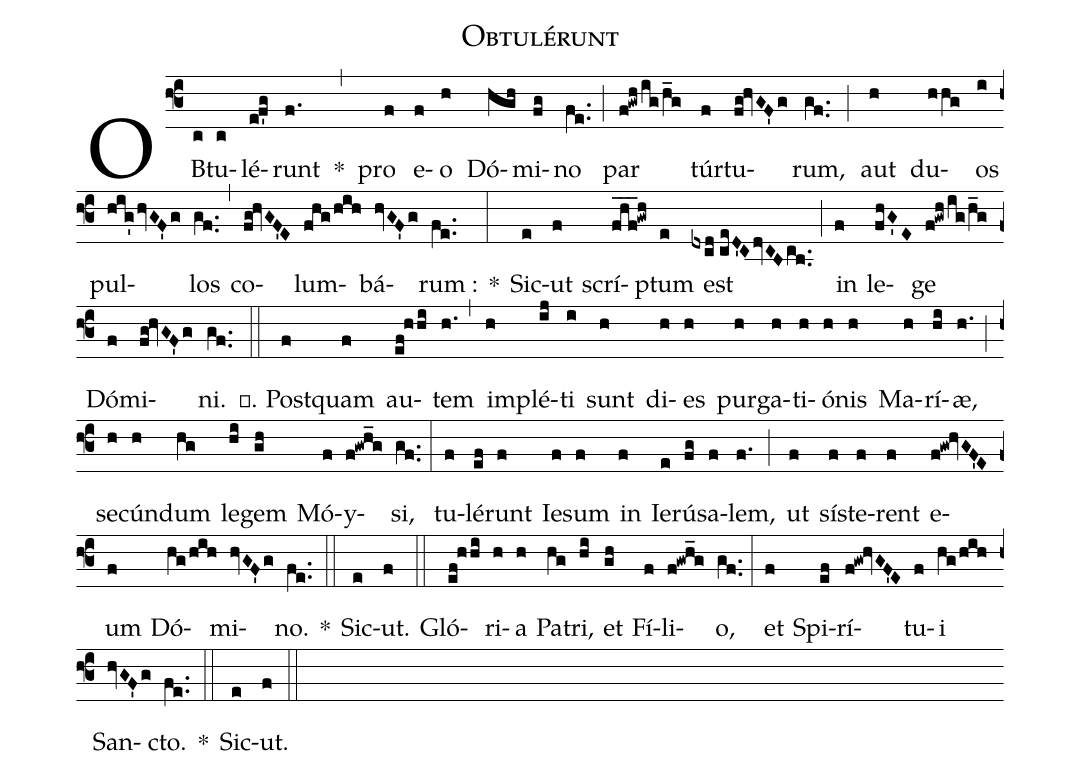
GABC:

name:Obtulérunt;
%%
(f3) OB(c)tu(c)lé(e!f'g)runt(f.) *(,)
pro(f) e(f)o(h) Dó(hgh)mi(fg)no(fe..) (;)
par(f!gwh/ig/h_g) túr(f)tu(fg!hvGF'g)rum,(gf..) (;)
aut(h) du(hhg)os(i) pul(hig'hvGF'g)los(gf..) (,)
co(fg!hvGF'E)lum(fhg/hih)bá(hvGF'g)rum :(fe..) *(:)
Sic(e)ut(f) scrí(fhf___!gwh)ptum(e) est(dxcd//ceD'CdvCBcb..) (;)
in(f) le(fhG'E)ge(f!gwh/ig/h_g) Dó(f)mi(fg!hvGF'g)ni.(gf..) (::)

℣. Post(f)quam(f) au(ef!hhi)tem(h.) (,)
im(h)plé(ij)ti(i) sunt(h) di(h)es(h) pur(h)ga(h)ti(h)ó(h)nis(h) Ma(h)rí(hi)æ,(h.) (;)
se(h)cún(h)dum(hg) le(hi)gem(gh) Mó(f)y(f!gwh_g)si,(gf..) (:)
tu(f)lé(ef)runt(f) Ie(f)sum(f) in(f) Ie(e)rú(fg)sa(f)lem,(f.) (;)
ut(f) sí(f)ste(f)rent(f) e(f!gw!hvGF'E)um(f) Dó(hg/hih)mi(hvGF'g)no.(fe..) *(::)
Sic(e)ut.(f) (::)

Gló(ef!hhi)ri(h)a(h) Pa(hg)tri,(hi) et(gh) Fí(f)li(f!gwh_g)o,(gf..) (:)
et(f) Spi(ef)rí(f!gw!hvGF'E)tu(f)i(hg/hih) San(hvGF'g)cto.(fe..) *(::)
Sic(e)ut.(f) (::)
